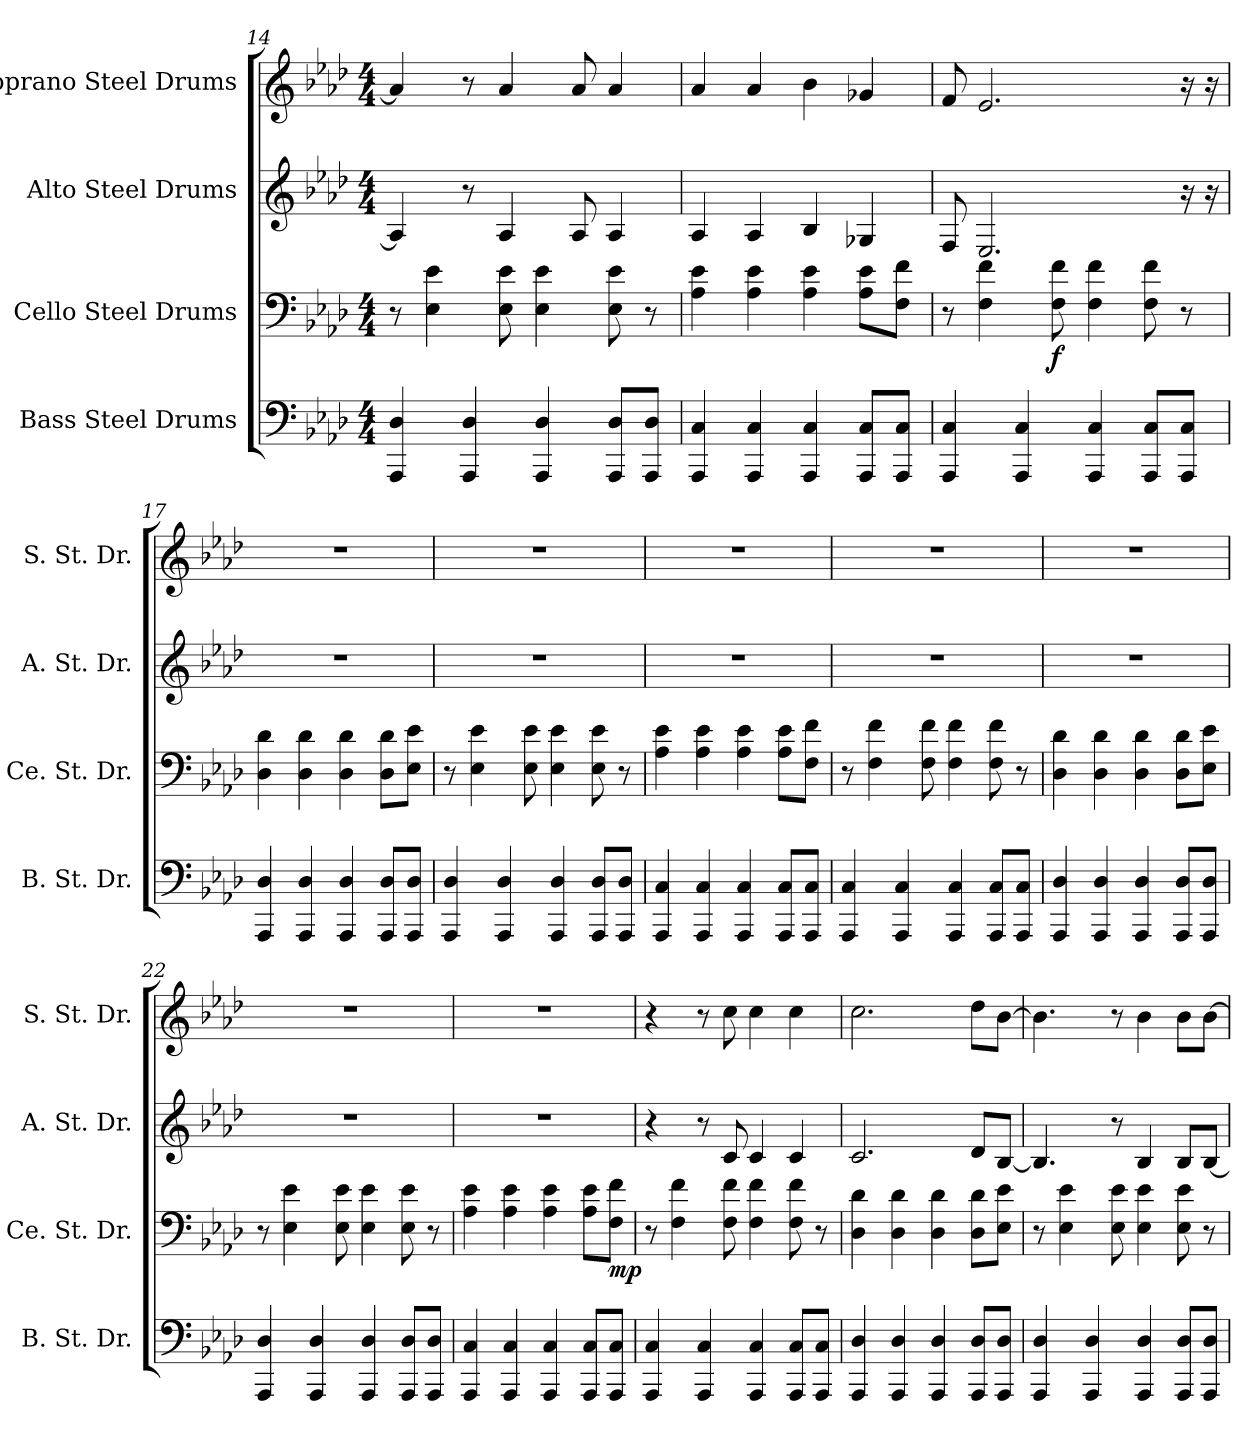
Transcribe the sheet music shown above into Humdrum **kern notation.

**kern	**kern	**dynam	**kern	**kern
*part4	*part3	*part3	*part2	*part1
*staff4	*staff3	*staff3	*staff2	*staff1
*I"Bass Steel Drums	*I"Cello Steel Drums	*	*I"Alto Steel Drums	*I"Soprano Steel Drums
*I'B. St. Dr.	*I'Ce. St. Dr.	*	*I'A. St. Dr.	*I'S. St. Dr.
!!LO:LB:g=z
*clefF4	*clefF4	*	*clefG2	*clefG2
*k[b-e-a-d-]	*k[b-e-a-d-]	*	*k[b-e-a-d-]	*k[b-e-a-d-]
*M4/4	*M4/4	*	*M4/4	*M4/4
=14	=14	=14	=14	=14
4AAA-/ 4D-/	8r	.	4A-/]	4a-/]
.	4E-\ 4e-\	.	.	.
4AAA-/ 4D-/	.	.	8r	8r
.	8E-\ 8e-\	.	4A-/	4a-/
4AAA-/ 4D-/	4E-\ 4e-\	.	.	.
.	.	.	8A-/	8a-/
8AAA-/ 8D-/L	8E-\ 8e-\	.	4A-/	4a-/
8AAA-/ 8D-/J	8r	.	.	.
=15	=15	=15	=15	=15
4AAA-/ 4C/	4A-\ 4e-\	.	4A-/	4a-/
4AAA-/ 4C/	4A-\ 4e-\	.	4A-/	4a-/
4AAA-/ 4C/	4A-\ 4e-\	.	4B-/	4b-\
8AAA-/ 8C/L	8A-\ 8e-\L	.	4G-X/	4g-X/
8AAA-/ 8C/J	8F\ 8f\J	.	.	.
=16	=16	=16	=16	=16
4AAA-/ 4C/	8r	.	8F/	8f/
.	4F\ 4f\	.	2.E-/	2.e-/
4AAA-/ 4C/	.	.	.	.
!	!	!LO:DY:b	!	!
.	8F\ 8f\	f	.	.
4AAA-/ 4C/	4F\ 4f\	.	.	.
8AAA-/ 8C/L	8F\ 8f\	.	.	.
8AAA-/ 8C/J	8r	.	16r	16r
.	.	.	16r	16r
=17	=17	=17	=17	=17
4AAA-/ 4D-/	4D-\ 4d-\	.	1r	1r
4AAA-/ 4D-/	4D-\ 4d-\	.	.	.
4AAA-/ 4D-/	4D-\ 4d-\	.	.	.
8AAA-/ 8D-/L	8D-\ 8d-\L	.	.	.
8AAA-/ 8D-/J	8E-\ 8e-\J	.	.	.
!!LO:LB:g=z
=18	=18	=18	=18	=18
4AAA-/ 4D-/	8r	.	1r	1r
.	4E-\ 4e-\	.	.	.
4AAA-/ 4D-/	.	.	.	.
.	8E-\ 8e-\	.	.	.
4AAA-/ 4D-/	4E-\ 4e-\	.	.	.
8AAA-/ 8D-/L	8E-\ 8e-\	.	.	.
8AAA-/ 8D-/J	8r	.	.	.
=19	=19	=19	=19	=19
4AAA-/ 4C/	4A-\ 4e-\	.	1r	1r
4AAA-/ 4C/	4A-\ 4e-\	.	.	.
4AAA-/ 4C/	4A-\ 4e-\	.	.	.
8AAA-/ 8C/L	8A-\ 8e-\L	.	.	.
8AAA-/ 8C/J	8F\ 8f\J	.	.	.
=20	=20	=20	=20	=20
4AAA-/ 4C/	8r	.	1r	1r
.	4F\ 4f\	.	.	.
4AAA-/ 4C/	.	.	.	.
.	8F\ 8f\	.	.	.
4AAA-/ 4C/	4F\ 4f\	.	.	.
8AAA-/ 8C/L	8F\ 8f\	.	.	.
8AAA-/ 8C/J	8r	.	.	.
=21	=21	=21	=21	=21
4AAA-/ 4D-/	4D-\ 4d-\	.	1r	1r
4AAA-/ 4D-/	4D-\ 4d-\	.	.	.
4AAA-/ 4D-/	4D-\ 4d-\	.	.	.
8AAA-/ 8D-/L	8D-\ 8d-\L	.	.	.
8AAA-/ 8D-/J	8E-\ 8e-\J	.	.	.
=22	=22	=22	=22	=22
4AAA-/ 4D-/	8r	.	1r	1r
.	4E-\ 4e-\	.	.	.
4AAA-/ 4D-/	.	.	.	.
.	8E-\ 8e-\	.	.	.
4AAA-/ 4D-/	4E-\ 4e-\	.	.	.
8AAA-/ 8D-/L	8E-\ 8e-\	.	.	.
8AAA-/ 8D-/J	8r	.	.	.
!!LO:PB:g=z
=23	=23	=23	=23	=23
4AAA-/ 4C/	4A-\ 4e-\	.	1r	1r
4AAA-/ 4C/	4A-\ 4e-\	.	.	.
4AAA-/ 4C/	4A-\ 4e-\	.	.	.
8AAA-/ 8C/L	8A-\ 8e-\L	.	.	.
!	!	!LO:DY:b	!	!
8AAA-/ 8C/J	8F\ 8f\J	mp	.	.
=24	=24	=24	=24	=24
4AAA-/ 4C/	8r	.	4r	4r
.	4F\ 4f\	.	.	.
4AAA-/ 4C/	.	.	8r	8r
.	8F\ 8f\	.	8c/	8cc\
4AAA-/ 4C/	4F\ 4f\	.	4c/	4cc\
8AAA-/ 8C/L	8F\ 8f\	.	4c/	4cc\
8AAA-/ 8C/J	8r	.	.	.
=25	=25	=25	=25	=25
4AAA-/ 4D-/	4D-\ 4d-\	.	2.c/	2.cc\
4AAA-/ 4D-/	4D-\ 4d-\	.	.	.
4AAA-/ 4D-/	4D-\ 4d-\	.	.	.
8AAA-/ 8D-/L	8D-\ 8d-\L	.	8d-/L	8dd-\L
8AAA-/ 8D-/J	8E-\ 8e-\J	.	[8B-/J	[8b-\J
=26	=26	=26	=26	=26
4AAA-/ 4D-/	8r	.	4.B-/]	4.b-\]
.	4E-\ 4e-\	.	.	.
4AAA-/ 4D-/	.	.	.	.
.	8E-\ 8e-\	.	8r	8r
4AAA-/ 4D-/	4E-\ 4e-\	.	4B-/	4b-\
8AAA-/ 8D-/L	8E-\ 8e-\	.	8B-/L	8b-\L
8AAA-/ 8D-/J	8r	.	[8B-/J	[8b-\J
=	=	=	=	=
*-	*-	*-	*-	*-
